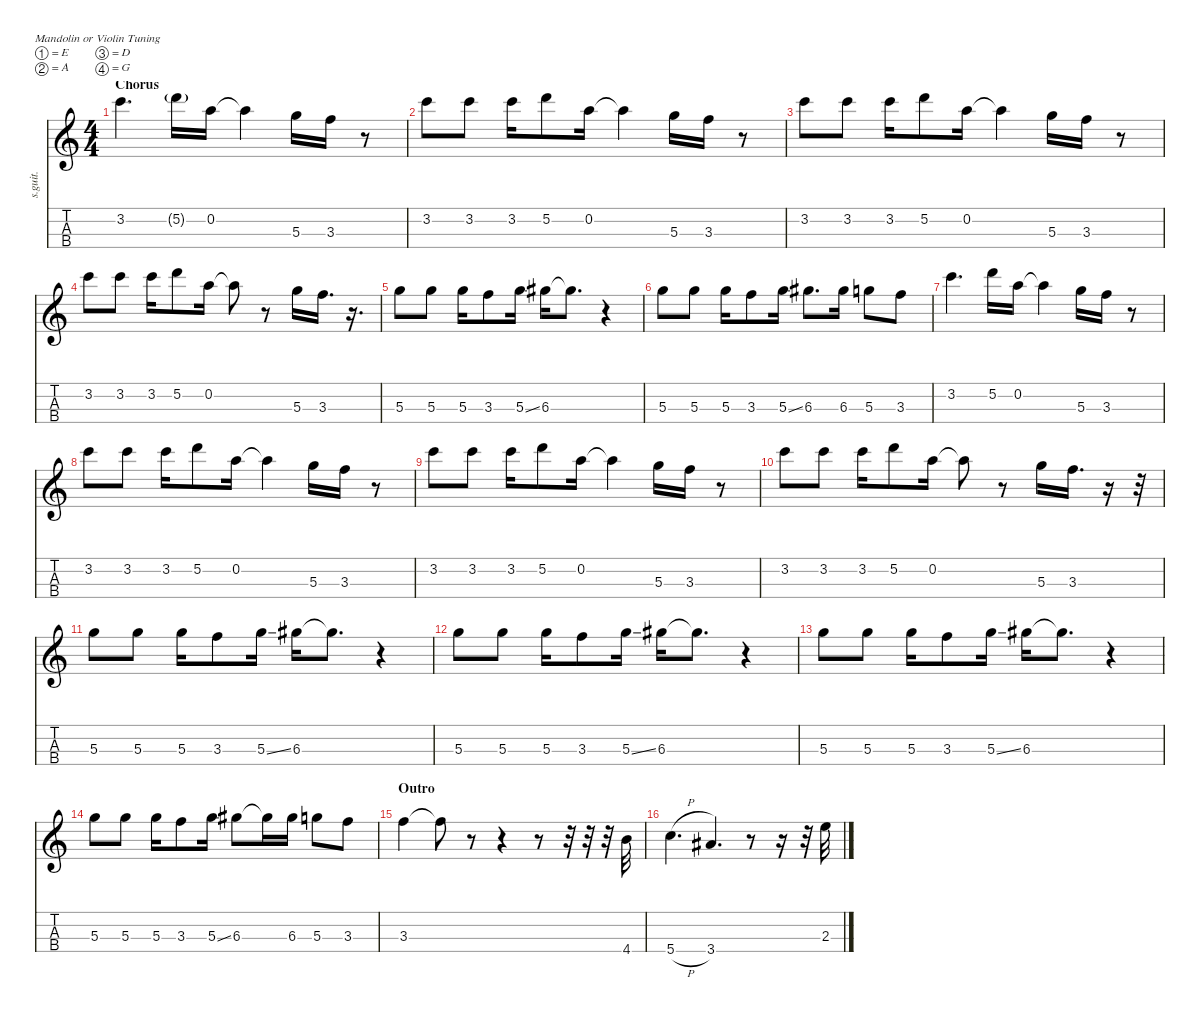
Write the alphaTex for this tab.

\defaultSystemsLayout 4
\hideDynamics
\bracketExtendMode nobrackets
\track ("Dave Grohl | Backing Vocals" "s.guit.") {instrument fiddle}
\staff {score tabs}
\tuning (E5 A4 D4 G3)
\displaytranspose 12
\ts (4 4)
\section ("" "Chorus")
\tempo (79 hide)
\clef g2
\ks c
3.2.4{d lyrics (0 "") lyrics (1 "") lyrics (2 "") lyrics (3 "") lyrics (4 "") dy f} 5.2{g}.16{lyrics (0 "") lyrics (1 "") lyrics (2 "") lyrics (3 "") lyrics (4 "") dy ff} 0.2.16{lyrics (0 "") lyrics (1 "") lyrics (2 "") lyrics (3 "") lyrics (4 "") dy f} 0.2{t}.4{lyrics (0 "") lyrics (1 "") lyrics (2 "") lyrics (3 "") lyrics (4 "")} 5.3.16{lyrics (0 "") lyrics (1 "") lyrics (2 "") lyrics (3 "") lyrics (4 "")} 3.3.16{lyrics (0 "") lyrics (1 "") lyrics (2 "") lyrics (3 "") lyrics (4 "")} r.8 |
3.2.8{lyrics (0 "") lyrics (1 "") lyrics (2 "") lyrics (3 "") lyrics (4 "")} 3.2.8{lyrics (0 "") lyrics (1 "") lyrics (2 "") lyrics (3 "") lyrics (4 "")} 3.2.16{lyrics (0 "") lyrics (1 "") lyrics (2 "") lyrics (3 "") lyrics (4 "")} 5.2.8{lyrics (0 "") lyrics (1 "") lyrics (2 "") lyrics (3 "") lyrics (4 "")} 0.2.16{lyrics (0 "") lyrics (1 "") lyrics (2 "") lyrics (3 "") lyrics (4 "")} 0.2{t}.4{lyrics (0 "") lyrics (1 "") lyrics (2 "") lyrics (3 "") lyrics (4 "")} 5.3.16{lyrics (0 "") lyrics (1 "") lyrics (2 "") lyrics (3 "") lyrics (4 "")} 3.3.16{lyrics (0 "") lyrics (1 "") lyrics (2 "") lyrics (3 "") lyrics (4 "")} r.8 |
3.2.8{lyrics (0 "") lyrics (1 "") lyrics (2 "") lyrics (3 "") lyrics (4 "")} 3.2.8{lyrics (0 "") lyrics (1 "") lyrics (2 "") lyrics (3 "") lyrics (4 "")} 3.2.16{lyrics (0 "") lyrics (1 "") lyrics (2 "") lyrics (3 "") lyrics (4 "")} 5.2.8{lyrics (0 "") lyrics (1 "") lyrics (2 "") lyrics (3 "") lyrics (4 "")} 0.2.16{lyrics (0 "") lyrics (1 "") lyrics (2 "") lyrics (3 "") lyrics (4 "")} 0.2{t}.4{lyrics (0 "") lyrics (1 "") lyrics (2 "") lyrics (3 "") lyrics (4 "")} 5.3.16{lyrics (0 "") lyrics (1 "") lyrics (2 "") lyrics (3 "") lyrics (4 "")} 3.3.16{lyrics (0 "") lyrics (1 "") lyrics (2 "") lyrics (3 "") lyrics (4 "")} r.8 |
3.2.8{lyrics (0 "") lyrics (1 "") lyrics (2 "") lyrics (3 "") lyrics (4 "")} 3.2.8{lyrics (0 "") lyrics (1 "") lyrics (2 "") lyrics (3 "") lyrics (4 "")} 3.2.16{lyrics (0 "") lyrics (1 "") lyrics (2 "") lyrics (3 "") lyrics (4 "")} 5.2.8{lyrics (0 "") lyrics (1 "") lyrics (2 "") lyrics (3 "") lyrics (4 "")} 0.2.16{lyrics (0 "") lyrics (1 "") lyrics (2 "") lyrics (3 "") lyrics (4 "")} 0.2{t}.8{lyrics (0 "") lyrics (1 "") lyrics (2 "") lyrics (3 "") lyrics (4 "")} r.8 5.3.16{lyrics (0 "") lyrics (1 "") lyrics (2 "") lyrics (3 "") lyrics (4 "")} 3.3.16{d lyrics (0 "") lyrics (1 "") lyrics (2 "") lyrics (3 "") lyrics (4 "")} r.16{d} |
5.3.8{lyrics (0 "") lyrics (1 "") lyrics (2 "") lyrics (3 "") lyrics (4 "")} 5.3.8{lyrics (0 "") lyrics (1 "") lyrics (2 "") lyrics (3 "") lyrics (4 "")} 5.3.16{lyrics (0 "") lyrics (1 "") lyrics (2 "") lyrics (3 "") lyrics (4 "")} 3.3.8{lyrics (0 "") lyrics (1 "") lyrics (2 "") lyrics (3 "") lyrics (4 "")} 5.3{ss}.16{lyrics (0 "") lyrics (1 "") lyrics (2 "") lyrics (3 "") lyrics (4 "")} 6.3{acc #}.16{lyrics (0 "") lyrics (1 "") lyrics (2 "") lyrics (3 "") lyrics (4 "")} 6.3{t acc #}.8{d lyrics (0 "") lyrics (1 "") lyrics (2 "") lyrics (3 "") lyrics (4 "")} r.4 |
5.3.8{lyrics (0 "") lyrics (1 "") lyrics (2 "") lyrics (3 "") lyrics (4 "")} 5.3.8{lyrics (0 "") lyrics (1 "") lyrics (2 "") lyrics (3 "") lyrics (4 "")} 5.3.16{lyrics (0 "") lyrics (1 "") lyrics (2 "") lyrics (3 "") lyrics (4 "")} 3.3.8{lyrics (0 "") lyrics (1 "") lyrics (2 "") lyrics (3 "") lyrics (4 "")} 5.3{ss}.16{lyrics (0 "") lyrics (1 "") lyrics (2 "") lyrics (3 "") lyrics (4 "")} 6.3{acc #}.8{d lyrics (0 "") lyrics (1 "") lyrics (2 "") lyrics (3 "") lyrics (4 "")} 6.3{acc #}.16{lyrics (0 "") lyrics (1 "") lyrics (2 "") lyrics (3 "") lyrics (4 "")} 5.3.8{lyrics (0 "") lyrics (1 "") lyrics (2 "") lyrics (3 "") lyrics (4 "")} 3.3.8{lyrics (0 "") lyrics (1 "") lyrics (2 "") lyrics (3 "") lyrics (4 "")} |
3.2.4{d lyrics (0 "") lyrics (1 "") lyrics (2 "") lyrics (3 "") lyrics (4 "")} 5.2.16{lyrics (0 "") lyrics (1 "") lyrics (2 "") lyrics (3 "") lyrics (4 "")} 0.2.16{lyrics (0 "") lyrics (1 "") lyrics (2 "") lyrics (3 "") lyrics (4 "")} 0.2{t}.4{lyrics (0 "") lyrics (1 "") lyrics (2 "") lyrics (3 "") lyrics (4 "")} 5.3.16{lyrics (0 "") lyrics (1 "") lyrics (2 "") lyrics (3 "") lyrics (4 "")} 3.3.16{lyrics (0 "") lyrics (1 "") lyrics (2 "") lyrics (3 "") lyrics (4 "")} r.8 |
3.2.8{lyrics (0 "") lyrics (1 "") lyrics (2 "") lyrics (3 "") lyrics (4 "")} 3.2.8{lyrics (0 "") lyrics (1 "") lyrics (2 "") lyrics (3 "") lyrics (4 "")} 3.2.16{lyrics (0 "") lyrics (1 "") lyrics (2 "") lyrics (3 "") lyrics (4 "")} 5.2.8{lyrics (0 "") lyrics (1 "") lyrics (2 "") lyrics (3 "") lyrics (4 "")} 0.2.16{lyrics (0 "") lyrics (1 "") lyrics (2 "") lyrics (3 "") lyrics (4 "")} 0.2{t}.4{lyrics (0 "") lyrics (1 "") lyrics (2 "") lyrics (3 "") lyrics (4 "")} 5.3.16{lyrics (0 "") lyrics (1 "") lyrics (2 "") lyrics (3 "") lyrics (4 "")} 3.3.16{lyrics (0 "") lyrics (1 "") lyrics (2 "") lyrics (3 "") lyrics (4 "")} r.8 |
3.2.8{lyrics (0 "") lyrics (1 "") lyrics (2 "") lyrics (3 "") lyrics (4 "")} 3.2.8{lyrics (0 "") lyrics (1 "") lyrics (2 "") lyrics (3 "") lyrics (4 "")} 3.2.16{lyrics (0 "") lyrics (1 "") lyrics (2 "") lyrics (3 "") lyrics (4 "")} 5.2.8{lyrics (0 "") lyrics (1 "") lyrics (2 "") lyrics (3 "") lyrics (4 "")} 0.2.16{lyrics (0 "") lyrics (1 "") lyrics (2 "") lyrics (3 "") lyrics (4 "")} 0.2{t}.4{lyrics (0 "") lyrics (1 "") lyrics (2 "") lyrics (3 "") lyrics (4 "")} 5.3.16{lyrics (0 "") lyrics (1 "") lyrics (2 "") lyrics (3 "") lyrics (4 "")} 3.3.16{lyrics (0 "") lyrics (1 "") lyrics (2 "") lyrics (3 "") lyrics (4 "")} r.8 |
3.2.8{lyrics (0 "") lyrics (1 "") lyrics (2 "") lyrics (3 "") lyrics (4 "")} 3.2.8{lyrics (0 "") lyrics (1 "") lyrics (2 "") lyrics (3 "") lyrics (4 "")} 3.2.16{lyrics (0 "") lyrics (1 "") lyrics (2 "") lyrics (3 "") lyrics (4 "")} 5.2.8{lyrics (0 "") lyrics (1 "") lyrics (2 "") lyrics (3 "") lyrics (4 "")} 0.2.16{lyrics (0 "") lyrics (1 "") lyrics (2 "") lyrics (3 "") lyrics (4 "")} 0.2{t}.8{lyrics (0 "") lyrics (1 "") lyrics (2 "") lyrics (3 "") lyrics (4 "")} r.8 5.3.16{lyrics (0 "") lyrics (1 "") lyrics (2 "") lyrics (3 "") lyrics (4 "")} 3.3.16{d lyrics (0 "") lyrics (1 "") lyrics (2 "") lyrics (3 "") lyrics (4 "")} r.16 r.32 |
5.3.8{lyrics (0 "") lyrics (1 "") lyrics (2 "") lyrics (3 "") lyrics (4 "")} 5.3.8{lyrics (0 "") lyrics (1 "") lyrics (2 "") lyrics (3 "") lyrics (4 "")} 5.3.16{lyrics (0 "") lyrics (1 "") lyrics (2 "") lyrics (3 "") lyrics (4 "")} 3.3.8{lyrics (0 "") lyrics (1 "") lyrics (2 "") lyrics (3 "") lyrics (4 "")} 5.3{ss}.16{lyrics (0 "") lyrics (1 "") lyrics (2 "") lyrics (3 "") lyrics (4 "")} 6.3{acc #}.16{lyrics (0 "") lyrics (1 "") lyrics (2 "") lyrics (3 "") lyrics (4 "")} 6.3{t acc #}.8{d lyrics (0 "") lyrics (1 "") lyrics (2 "") lyrics (3 "") lyrics (4 "")} r.4 |
5.3.8{lyrics (0 "") lyrics (1 "") lyrics (2 "") lyrics (3 "") lyrics (4 "")} 5.3.8{lyrics (0 "") lyrics (1 "") lyrics (2 "") lyrics (3 "") lyrics (4 "")} 5.3.16{lyrics (0 "") lyrics (1 "") lyrics (2 "") lyrics (3 "") lyrics (4 "")} 3.3.8{lyrics (0 "") lyrics (1 "") lyrics (2 "") lyrics (3 "") lyrics (4 "")} 5.3{ss}.16{lyrics (0 "") lyrics (1 "") lyrics (2 "") lyrics (3 "") lyrics (4 "")} 6.3{acc #}.16{lyrics (0 "") lyrics (1 "") lyrics (2 "") lyrics (3 "") lyrics (4 "")} 6.3{t acc #}.8{d lyrics (0 "") lyrics (1 "") lyrics (2 "") lyrics (3 "") lyrics (4 "")} r.4 |
5.3.8{lyrics (0 "") lyrics (1 "") lyrics (2 "") lyrics (3 "") lyrics (4 "")} 5.3.8{lyrics (0 "") lyrics (1 "") lyrics (2 "") lyrics (3 "") lyrics (4 "")} 5.3.16{lyrics (0 "") lyrics (1 "") lyrics (2 "") lyrics (3 "") lyrics (4 "")} 3.3.8{lyrics (0 "") lyrics (1 "") lyrics (2 "") lyrics (3 "") lyrics (4 "")} 5.3{ss}.16{lyrics (0 "") lyrics (1 "") lyrics (2 "") lyrics (3 "") lyrics (4 "")} 6.3{acc #}.16{lyrics (0 "") lyrics (1 "") lyrics (2 "") lyrics (3 "") lyrics (4 "")} 6.3{t acc #}.8{d lyrics (0 "") lyrics (1 "") lyrics (2 "") lyrics (3 "") lyrics (4 "")} r.4 |
5.3.8{lyrics (0 "") lyrics (1 "") lyrics (2 "") lyrics (3 "") lyrics (4 "")} 5.3.8{lyrics (0 "") lyrics (1 "") lyrics (2 "") lyrics (3 "") lyrics (4 "")} 5.3.16{lyrics (0 "") lyrics (1 "") lyrics (2 "") lyrics (3 "") lyrics (4 "")} 3.3.8{lyrics (0 "") lyrics (1 "") lyrics (2 "") lyrics (3 "") lyrics (4 "")} 5.3{ss}.16{lyrics (0 "") lyrics (1 "") lyrics (2 "") lyrics (3 "") lyrics (4 "")} 6.3{acc #}.8{lyrics (0 "") lyrics (1 "") lyrics (2 "") lyrics (3 "") lyrics (4 "")} 6.3{t acc #}.16{lyrics (0 "") lyrics (1 "") lyrics (2 "") lyrics (3 "") lyrics (4 "")} 6.3{acc #}.16{lyrics (0 "") lyrics (1 "") lyrics (2 "") lyrics (3 "") lyrics (4 "")} 5.3.8{lyrics (0 "") lyrics (1 "") lyrics (2 "") lyrics (3 "") lyrics (4 "")} 3.3.8{lyrics (0 "") lyrics (1 "") lyrics (2 "") lyrics (3 "") lyrics (4 "")} |
\section ("" "Outro")
3.3.4{lyrics (0 "") lyrics (1 "") lyrics (2 "") lyrics (3 "") lyrics (4 "")} 3.3{t}.8{lyrics (0 "") lyrics (1 "") lyrics (2 "") lyrics (3 "") lyrics (4 "")} r.8 r.4 r.8 r.32 r.32 r.32 4.4.32{lyrics (0 "") lyrics (1 "") lyrics (2 "") lyrics (3 "") lyrics (4 "")} |
5.4{h}.4{d lyrics (0 "") lyrics (1 "") lyrics (2 "") lyrics (3 "") lyrics (4 "")} 3.4{acc #}.4{d lyrics (0 "") lyrics (1 "") lyrics (2 "") lyrics (3 "") lyrics (4 "")} r.8 r.16 r.32 2.3.32{lyrics (0 "") lyrics (1 "") lyrics (2 "") lyrics (3 "") lyrics (4 "")}
